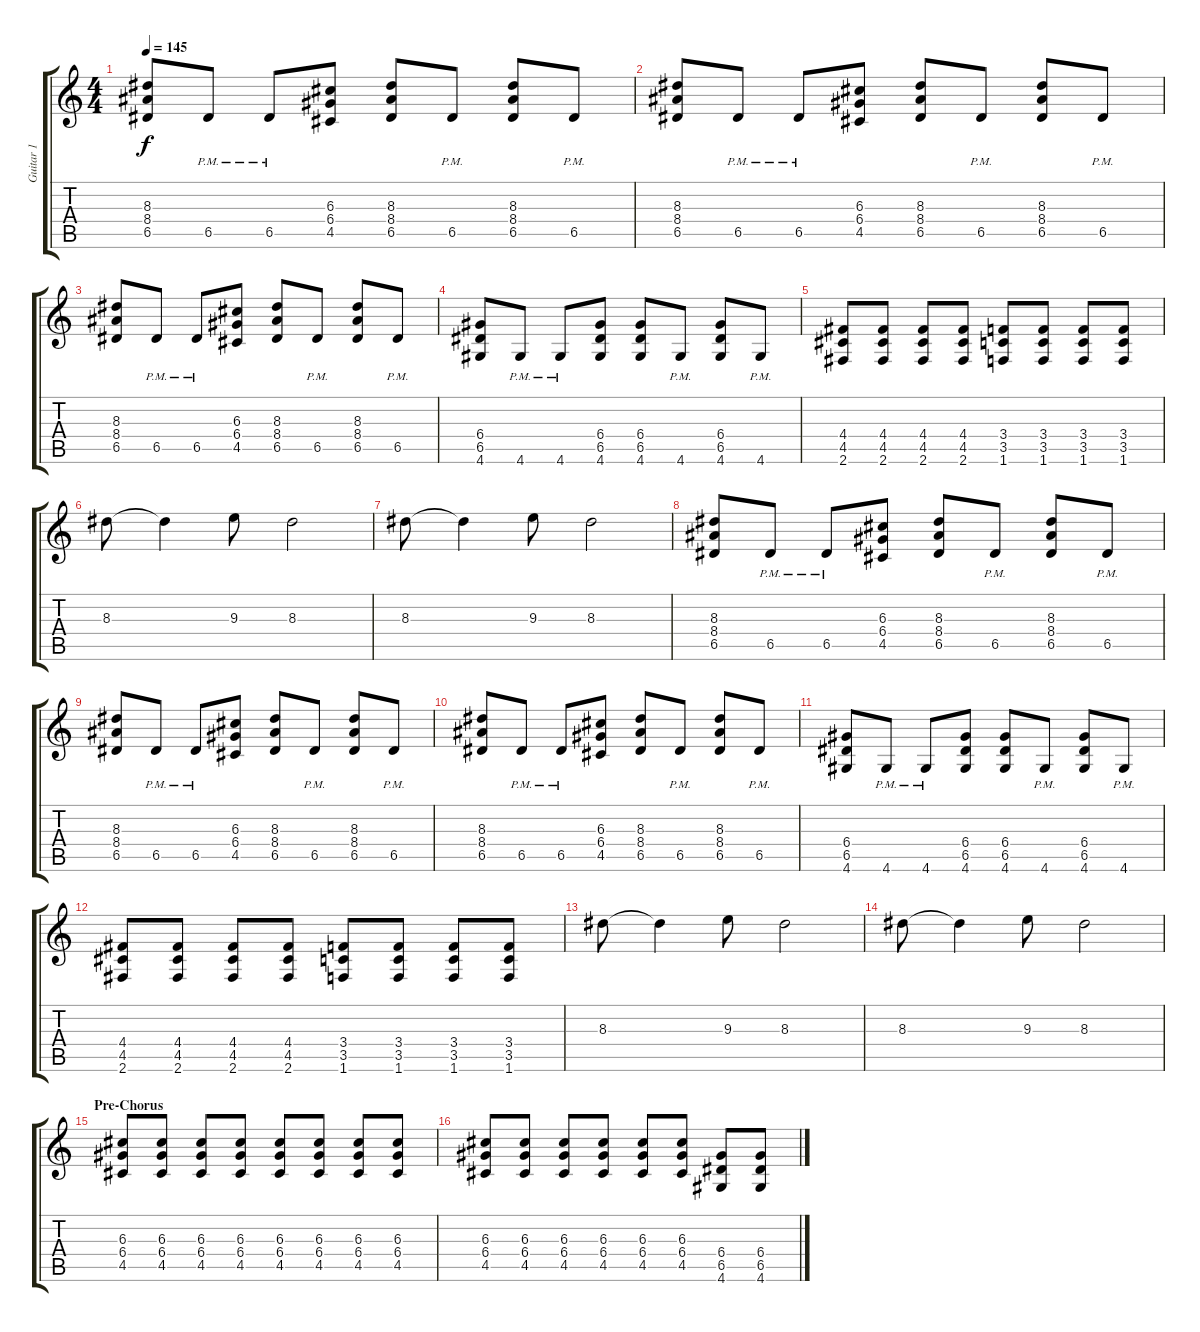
\track ("Guitar 1" "Guitar 1") {instrument distortionguitar}
\staff {score tabs}
\tuning (E4 B3 G3 D3 A2 E2) {hide}
\ts (4 4)
\tempo 145
\clef g2
\ks c
(8.3 8.4 6.5).8{dy f} 6.5{pm}.8 6.5{pm}.8 (6.3 6.4 4.5).8 (8.3 8.4 6.5).8 6.5{pm}.8 (8.3 8.4 6.5).8 6.5{pm}.8 |
(8.3 8.4 6.5).8 6.5{pm}.8 6.5{pm}.8 (6.3 6.4 4.5).8 (8.3 8.4 6.5).8 6.5{pm}.8 (8.3 8.4 6.5).8 6.5{pm}.8 |
(8.3 8.4 6.5).8 6.5{pm}.8 6.5{pm}.8 (6.3 6.4 4.5).8 (8.3 8.4 6.5).8 6.5{pm}.8 (8.3 8.4 6.5).8 6.5{pm}.8 |
(6.4 6.5 4.6).8 4.6{pm}.8 4.6{pm}.8 (6.4 6.5 4.6).8 (6.4 6.5 4.6).8 4.6{pm}.8 (6.4 6.5 4.6).8 4.6{pm}.8 |
(4.4 4.5 2.6).8 (4.4 4.5 2.6).8 (4.4 4.5 2.6).8 (4.4 4.5 2.6).8 (3.4 3.5 1.6).8 (3.4 3.5 1.6).8 (3.4 3.5 1.6).8 (3.4 3.5 1.6).8 |
8.3.8 8.3{t}.4 9.3.8 8.3.2 |
8.3.8 8.3{t}.4 9.3.8 8.3.2 |
(8.3 8.4 6.5).8 6.5{pm}.8 6.5{pm}.8 (6.3 6.4 4.5).8 (8.3 8.4 6.5).8 6.5{pm}.8 (8.3 8.4 6.5).8 6.5{pm}.8 |
(8.3 8.4 6.5).8 6.5{pm}.8 6.5{pm}.8 (6.3 6.4 4.5).8 (8.3 8.4 6.5).8 6.5{pm}.8 (8.3 8.4 6.5).8 6.5{pm}.8 |
(8.3 8.4 6.5).8 6.5{pm}.8 6.5{pm}.8 (6.3 6.4 4.5).8 (8.3 8.4 6.5).8 6.5{pm}.8 (8.3 8.4 6.5).8 6.5{pm}.8 |
(6.4 6.5 4.6).8 4.6{pm}.8 4.6{pm}.8 (6.4 6.5 4.6).8 (6.4 6.5 4.6).8 4.6{pm}.8 (6.4 6.5 4.6).8 4.6{pm}.8 |
(4.4 4.5 2.6).8 (4.4 4.5 2.6).8 (4.4 4.5 2.6).8 (4.4 4.5 2.6).8 (3.4 3.5 1.6).8 (3.4 3.5 1.6).8 (3.4 3.5 1.6).8 (3.4 3.5 1.6).8 |
8.3.8 8.3{t}.4 9.3.8 8.3.2 |
8.3.8 8.3{t}.4 9.3.8 8.3.2 |
\section ("" "Pre-Chorus")
(6.3 6.4 4.5).8 (6.3 6.4 4.5).8 (6.3 6.4 4.5).8 (6.3 6.4 4.5).8 (6.3 6.4 4.5).8 (6.3 6.4 4.5).8 (6.3 6.4 4.5).8 (6.3 6.4 4.5).8 |
(6.3 6.4 4.5).8 (6.3 6.4 4.5).8 (6.3 6.4 4.5).8 (6.3 6.4 4.5).8 (6.3 6.4 4.5).8 (6.3 6.4 4.5).8 (6.4 6.5 4.6).8 (6.4 6.5 4.6).8
